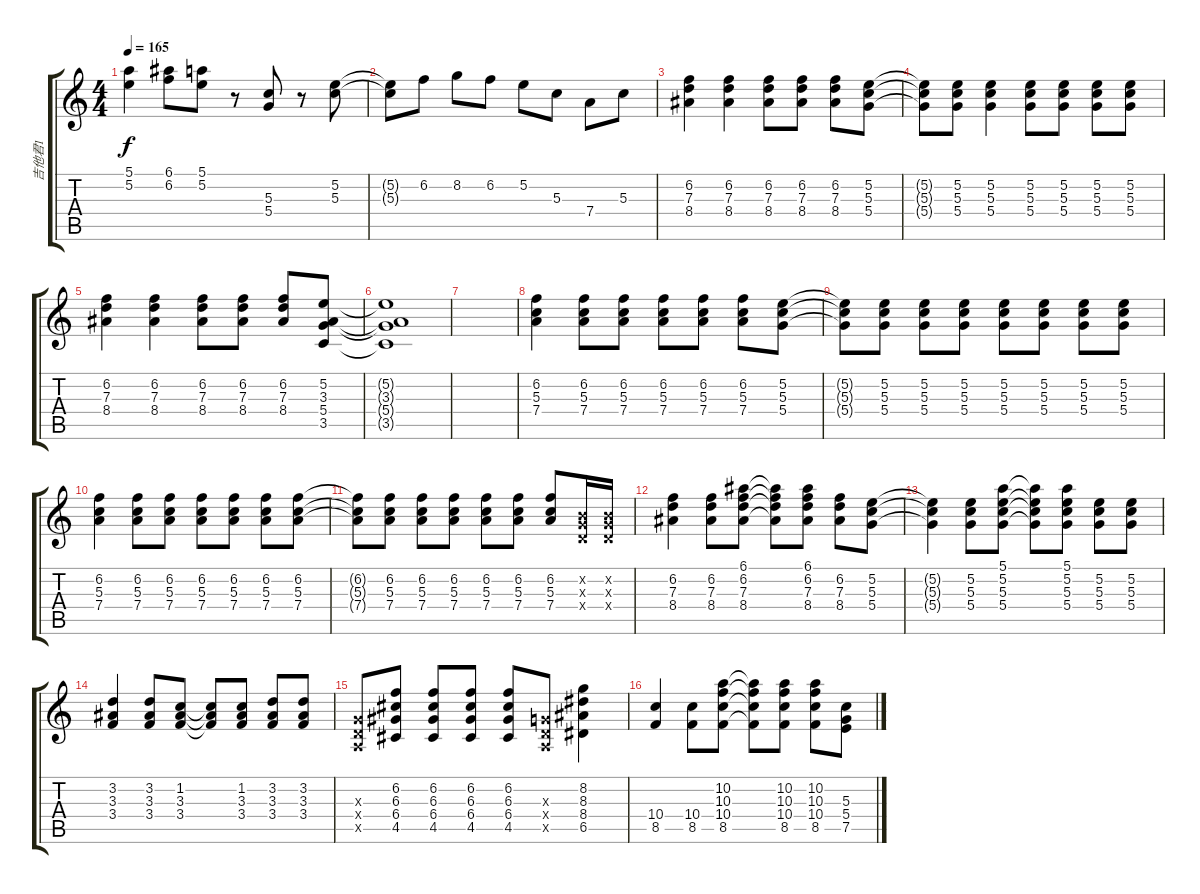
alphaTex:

\track ("吉他君1" "吉他君1") {instrument acousticguitarsteel}
\staff {score tabs}
\tuning (E4 B3 G3 D3 A2 E2) {hide}
\ts (4 4)
\tempo 165
\clef g2
\ks c
(5.1 5.2).4{dy f} (6.1 6.2).8 (5.1 5.2).8 r.8 (5.3 5.4).8 r.8 (5.2 5.3).8 |
(5.2{t} 5.3{t}).8 6.2.8 8.2.8 6.2.8 5.2.8 5.3.8 7.4.8 5.3.8 |
(6.2 7.3 8.4).4 (6.2 7.3 8.4).4 (6.2 7.3 8.4).8 (6.2 7.3 8.4).8 (6.2 7.3 8.4).8 (5.2 5.3 5.4).8 |
(5.2{t} 5.3{t} 5.4{t}).8 (5.2 5.3 5.4).8 (5.2 5.3 5.4).4 (5.2 5.3 5.4).8 (5.2 5.3 5.4).8 (5.2 5.3 5.4).8 (5.2 5.3 5.4).8 |
(6.2 7.3 8.4).4 (6.2 7.3 8.4).4 (6.2 7.3 8.4).8 (6.2 7.3 8.4).8 (6.2 7.3 8.4).8 (5.2 3.3 5.4 3.5).8 |
(5.2{t} 3.3{t} 5.4{t} 3.5{t}).1 |
|
(6.2 5.3 7.4).4 (6.2 5.3 7.4).8 (6.2 5.3 7.4).8 (6.2 5.3 7.4).8 (6.2 5.3 7.4).8 (6.2 5.3 7.4).8 (5.2 5.3 5.4).8 |
(5.2{t} 5.3{t} 5.4{t}).8 (5.2 5.3 5.4).8 (5.2 5.3 5.4).8 (5.2 5.3 5.4).8 (5.2 5.3 5.4).8 (5.2 5.3 5.4).8 (5.2 5.3 5.4).8 (5.2 5.3 5.4).8 |
(6.2 5.3 7.4).4 (6.2 5.3 7.4).8 (6.2 5.3 7.4).8 (6.2 5.3 7.4).8 (6.2 5.3 7.4).8 (6.2 5.3 7.4).8 (6.2 5.3 7.4).8 |
(6.2{t} 5.3{t} 7.4{t}).8 (6.2 5.3 7.4).8 (6.2 5.3 7.4).8 (6.2 5.3 7.4).8 (6.2 5.3 7.4).8 (6.2 5.3 7.4).8 (6.2 5.3 7.4).8 (0.2{x} 0.3{x} 0.4{x}).16 (0.2{x} 0.3{x} 0.4{x}).16 |
(6.2 7.3 8.4).4 (6.2 7.3 8.4).8 (6.1 6.2 7.3 8.4).8 (6.1{t} 6.2{t} 7.3{t} 8.4{t}).8 (6.1 6.2 7.3 8.4).8 (6.2 7.3 8.4).8 (5.2 5.3 5.4).8 |
(5.2{t} 5.3{t} 5.4{t}).4 (5.2 5.3 5.4).8 (5.1 5.2 5.3 5.4).8 (5.1{t} 5.2{t} 5.3{t} 5.4{t}).8 (5.1 5.2 5.3 5.4).8 (5.2 5.3 5.4).8 (5.2 5.3 5.4).8 |
(3.2 3.3 3.4).4 (3.2 3.3 3.4).8 (1.2 3.3 3.4).8 (1.2{t} 3.3{t} 3.4{t}).8 (1.2 3.3 3.4).8 (3.2 3.3 3.4).8 (3.2 3.3 3.4).8 |
(0.3{x} 0.4{x} 0.5{x}).8 (6.2 6.3 6.4 4.5).8 (6.2 6.3 6.4 4.5).8 (6.2 6.3 6.4 4.5).8 (6.2 6.3 6.4 4.5).8 (0.3{x} 0.4{x} 0.5{x}).8 (8.2 8.3 8.4 6.5).4 |
(10.4 8.5).4 (10.4 8.5).8 (10.2 10.3 10.4 8.5).8 (10.2{t} 10.3{t} 10.4{t} 8.5{t}).8 (10.2 10.3 10.4 8.5).8 (10.2 10.3 10.4 8.5).8 (5.3 5.4 7.5).8
